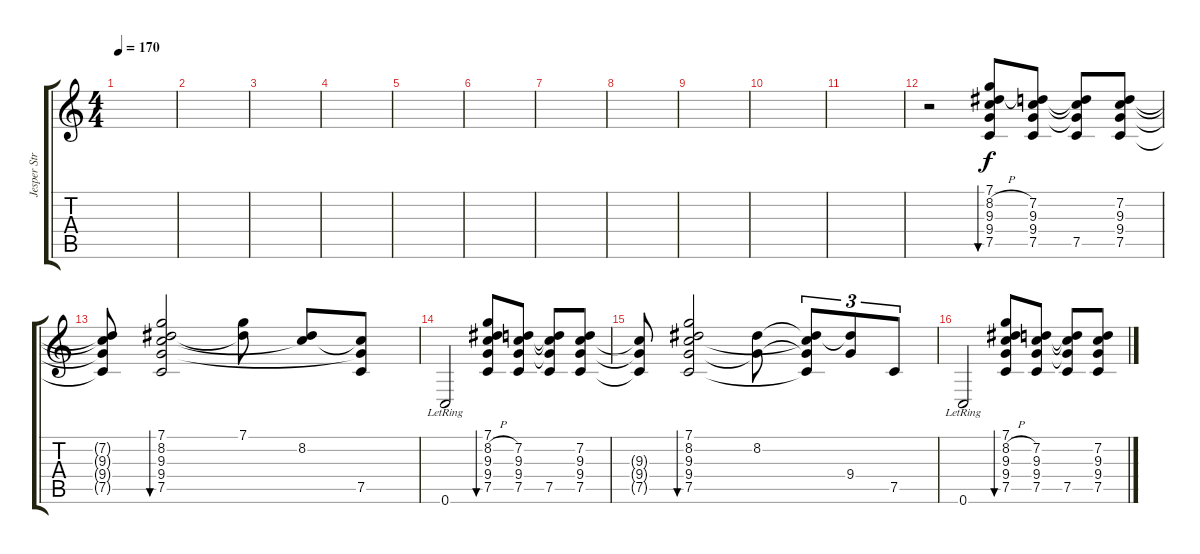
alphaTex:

\track ("Jesper Stromblad" "Jesper Str") {instrument distortionguitar}
\staff {score tabs}
\tuning (C4 G3 Eb3 Bb2 F2 C2) {hide}
\ts (4 4)
\tempo 170
\clef g2
\ks c
|
|
|
|
|
|
|
|
|
|
|
r.2{balance 0 instrument electricguitarclean} (7.1 8.2{h} 9.3 9.4 7.5).8{bu 240} (7.2 9.3 9.4 7.5).8 (7.2{t} 9.3{t} 9.4{t} 7.5).8 (7.2 9.3 9.4 7.5).8 |
(7.2{t} 9.3{t} 9.4{t} 7.5{t}).8 (7.1 8.2 9.3 9.4 7.5).2{bu 60} (7.1 8.2{t}).8 (8.2 9.3{t}).8 (9.3{t} 9.4{t} 7.5).8 |
0.6{lr}.2 (7.1 8.2{h} 9.3 9.4 7.5).8{bu 240} (7.2 9.3 9.4 7.5).8 (7.2{t} 9.3{t} 9.4{t} 7.5).8 (7.2 9.3 9.4 7.5).8 |
(9.3{t} 9.4{t} 7.5{t}).8 (7.1 8.2 9.3 9.4 7.5).2{bu 120} (8.2 9.4{t}).8 (8.2{t} 9.3{t} 9.4{t} 7.5{t}).8{tu (3 2)} (8.2{t} 9.4).8{tu (3 2)} 7.5.8{tu (3 2)} |
0.6{lr}.2 (7.1 8.2{h} 9.3 9.4 7.5).8{bu 240} (7.2 9.3 9.4 7.5).8 (7.2{t} 9.3{t} 9.4{t} 7.5).8 (7.2 9.3 9.4 7.5).8
